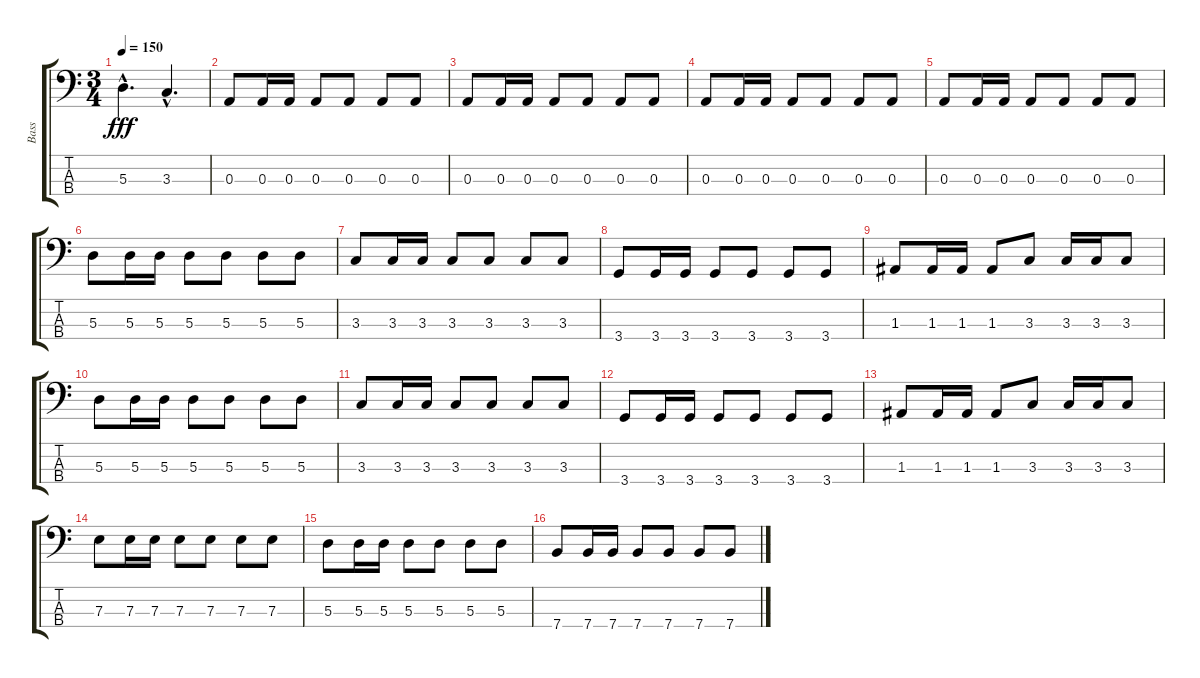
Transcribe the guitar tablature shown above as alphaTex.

\track ("Bass" "Bass") {instrument electricbassfinger}
\staff {score tabs}
\tuning (G2 D2 A1 E1) {hide}
\ts (3 4)
\tempo 150
\clef f4
\ks c
5.3{hac}.4{d dy fff} 3.3{hac}.4{d} |
0.3.8 0.3.16 0.3.16 0.3.8 0.3.8 0.3.8 0.3.8 |
0.3.8 0.3.16 0.3.16 0.3.8 0.3.8 0.3.8 0.3.8 |
0.3.8 0.3.16 0.3.16 0.3.8 0.3.8 0.3.8 0.3.8 |
0.3.8 0.3.16 0.3.16 0.3.8 0.3.8 0.3.8 0.3.8 |
5.3.8 5.3.16 5.3.16 5.3.8 5.3.8 5.3.8 5.3.8 |
3.3.8 3.3.16 3.3.16 3.3.8 3.3.8 3.3.8 3.3.8 |
3.4.8 3.4.16 3.4.16 3.4.8 3.4.8 3.4.8 3.4.8 |
1.3.8 1.3.16 1.3.16 1.3.8 3.3.8 3.3.16 3.3.16 3.3.8 |
5.3.8 5.3.16 5.3.16 5.3.8 5.3.8 5.3.8 5.3.8 |
3.3.8 3.3.16 3.3.16 3.3.8 3.3.8 3.3.8 3.3.8 |
3.4.8 3.4.16 3.4.16 3.4.8 3.4.8 3.4.8 3.4.8 |
1.3.8 1.3.16 1.3.16 1.3.8 3.3.8 3.3.16 3.3.16 3.3.8 |
7.3.8 7.3.16 7.3.16 7.3.8 7.3.8 7.3.8 7.3.8 |
5.3.8 5.3.16 5.3.16 5.3.8 5.3.8 5.3.8 5.3.8 |
7.4.8 7.4.16 7.4.16 7.4.8 7.4.8 7.4.8 7.4.8
